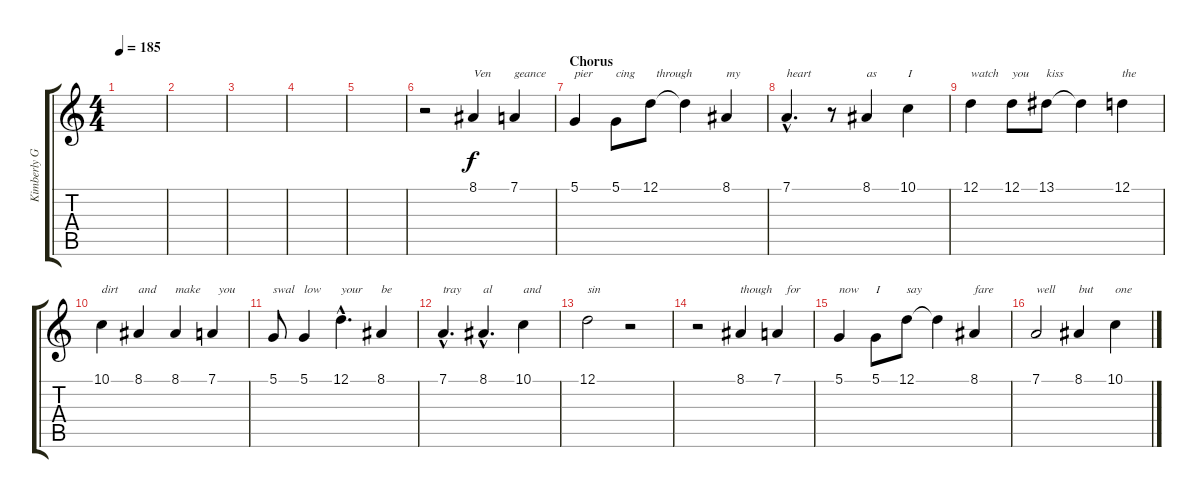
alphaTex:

\track ("Kimberly Goss" "Kimberly G") {instrument clarinet}
\staff {score tabs}
\tuning (D4 A3 F3 C3 G2 D2) {hide}
\ts (4 4)
\tempo 185
\clef g2
\ks c
|
|
|
|
|
r.2 8.1.4{txt "Ven"} 7.1.4{txt "geance"} |
\section ("" "Chorus")
5.1.4{txt "pier"} 5.1.8{txt "cing"} 12.1.8{txt "  through"} 12.1{t}.4 8.1.4{txt "my"} |
7.1{hac}.4{d txt "heart"} r.8 8.1.4{txt "as"} 10.1.4{txt "I"} |
12.1.4{txt "watch"} 12.1.8{txt "you"} 13.1.8{txt "kiss"} 13.1{t}.4 12.1.4{txt "the"} |
10.1.4{txt "dirt"} 8.1.4{txt "and"} 8.1.4{txt "make"} 7.1.4{txt "  you"} |
5.1.8{txt "swal"} 5.1.4{txt "low"} 12.1{hac}.4{d txt "your"} 8.1.4{txt "be"} |
7.1{hac}.4{d txt "tray"} 8.1{hac}.4{d txt "al"} 10.1.4{txt "and"} |
12.1.2{txt "sin"} r.2 |
r.2 8.1.4{txt "though"} 7.1.4{txt "   for"} |
5.1.4{txt "now"} 5.1.8{txt "I"} 12.1.8{txt "say"} 12.1{t}.4 8.1.4{txt "fare"} |
7.1.2{txt "well"} 8.1.4{txt "but"} 10.1.4{txt "one"}
